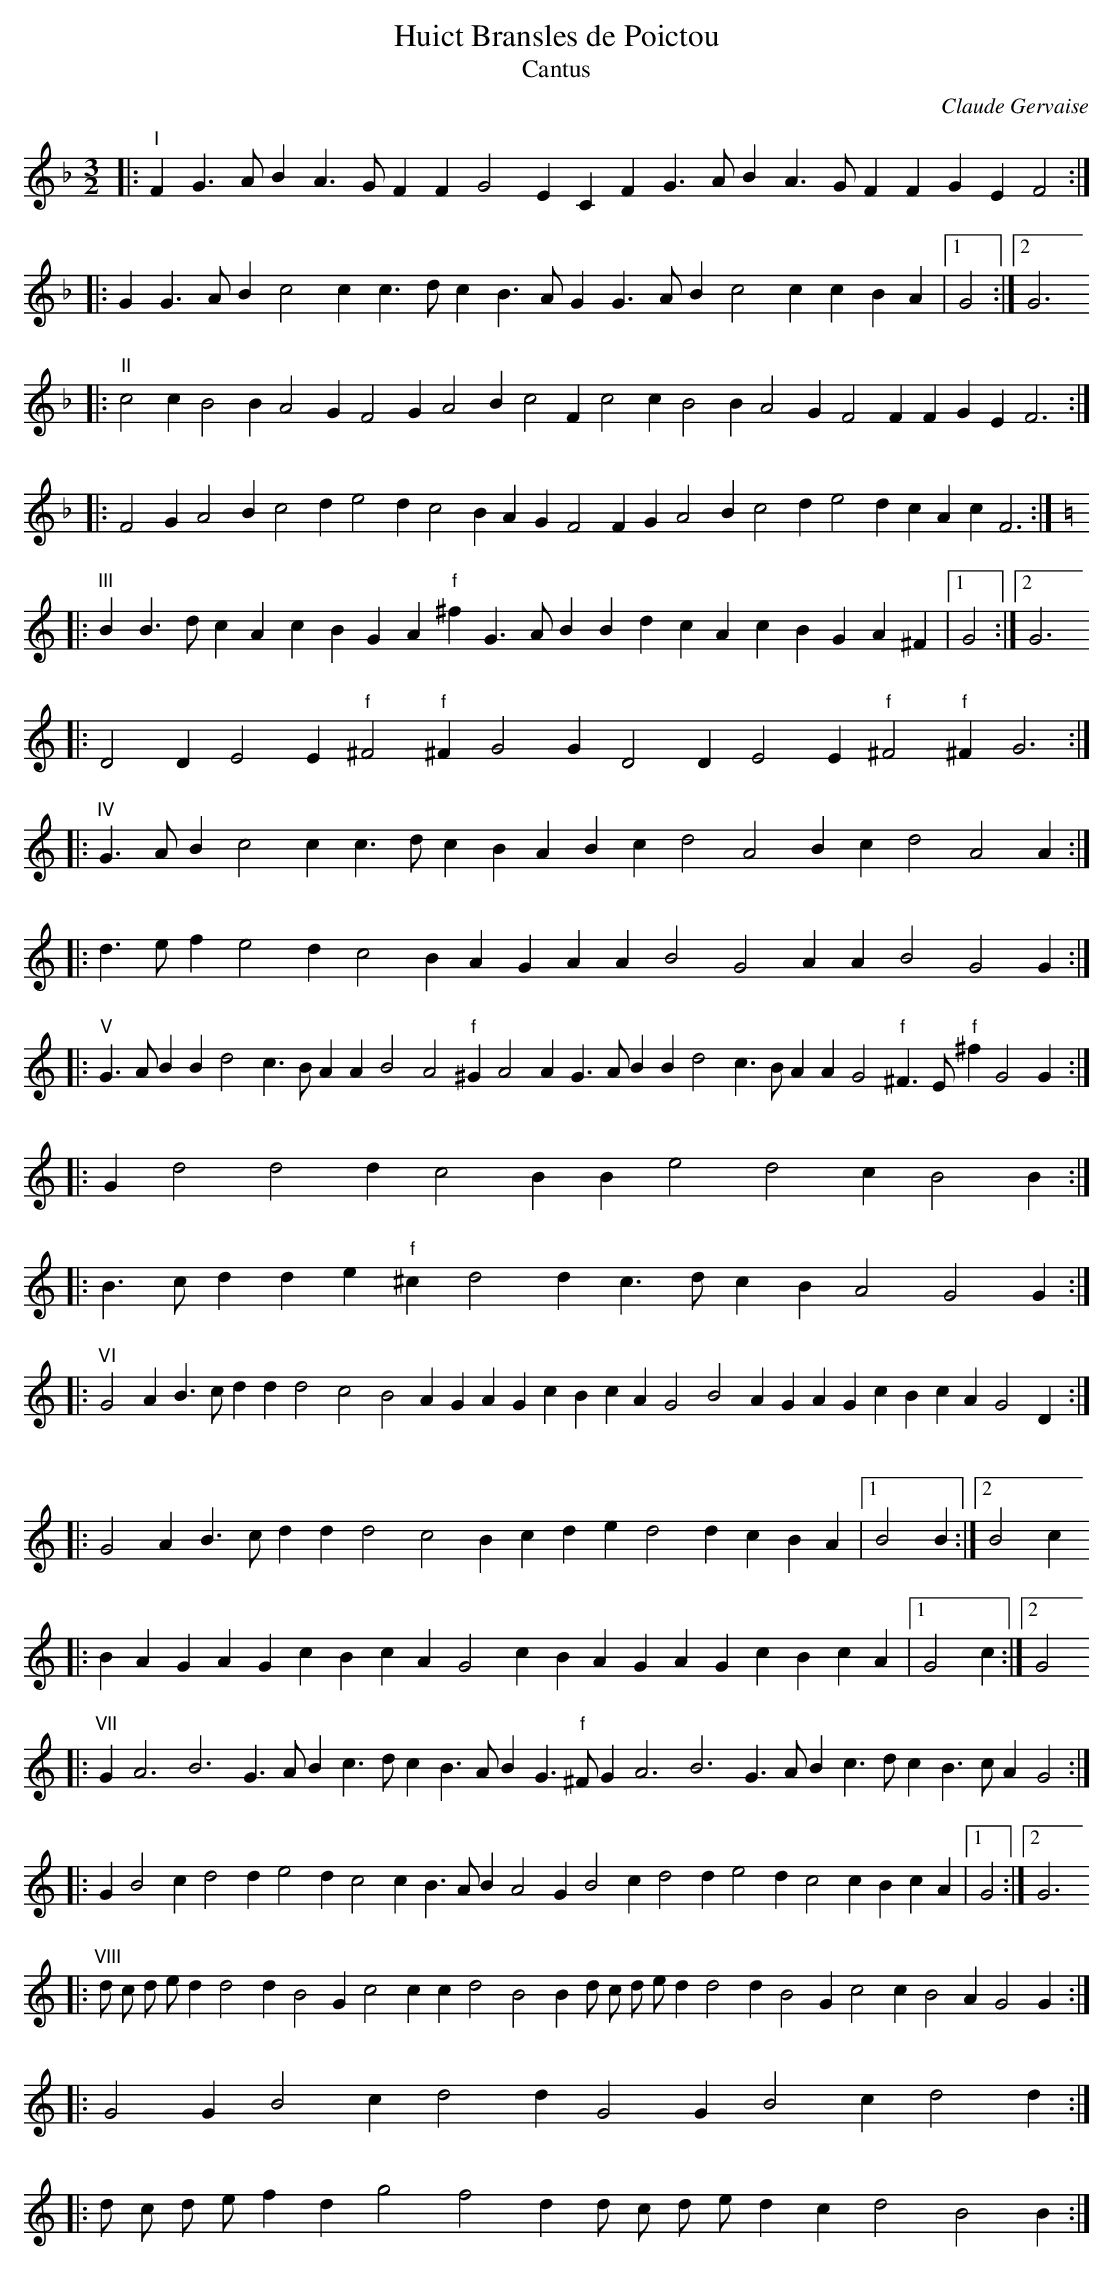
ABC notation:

X:1
T:Huict Bransles de Poictou
T:Cantus
C:Claude Gervaise
M:3/2
L:1/4
K:G dor
|:"I"F G > A B A > G F F G2 E C F G > A B A > G F F G E F2 :|
|:G G > A B c2 c c > d c B > A G G > A B c2 c c B A |1 G2 :|2 G3
K:F
|:"II"c2 c B2 B A2 G F2 G A2 B c2 F c2 c B2 B A2 G F2 F F G E F3 :|
|:F2 G A2 B c2 d e2 d c2 B A G F2 F G A2 B c2 d e2 d c A c F3 :|
K:G mix
|:"III"B B > d c A c B G A "f"^f G > A B B d c A c B G A ^F |1 G2 :|2 G3
|:D2 D E2 E "f"^F2 "f"^F G2 G D2 D E2 E "f"^F2 "f"^F G3 :|
|:"IV"G > A B c2 c c > d c B A B c d2 A2 B c d2 A2 A :|
|:d > e f e2 d c2 B A G A A B2 G2 A A B2 G2 G :|
|:"V"G > A B B d2 c > B A A B2 A2 "f"^G A2 A G > A B B d2 c > B A A G2 "f"^F > E "f"^f G2 G :|
|:G d2 d2 d c2 B B e2 d2 c B2 B :|
|:B > c d d e "f"^c d2 d c > d c B A2 G2 G :|
|:"VI"G2 A B > c d d d2 c2 B2 A G A G c B c A G2 B2 A G A G c B c A G2 D :|
|:G2 A B > c d d d2 c2 B c d e d2 d c B A |1 B2 B :|2 B2 c
|:B A G A G c B c A G2 c B A G A G c B c A |1 G2 c :|2 G2
|:"VII"G A3 B3 G > A B c > d c B > A B G > "f"^F G A3 B3 G > A B c > d c B > c A G2 :|
|:G B2 c d2 d e2 d c2 c B > A B A2 G B2 c d2 d e2 d c2 c B c A |1 G2 :|2 G3
|:"VIII"d/ c/ d/ e/ d d2 d B2 G c2 c c d2 B2 B d/ c/ d/ e/ d d2 d B2  G c2 c B2 A G2 G :|
|:G2 G B2 c d2 d G2 G B2 c d2 d :|
|:d/ c/ d/ e/ f d g2 f2 d d/ c/ d/ e/ d c d2 B2 B :|
